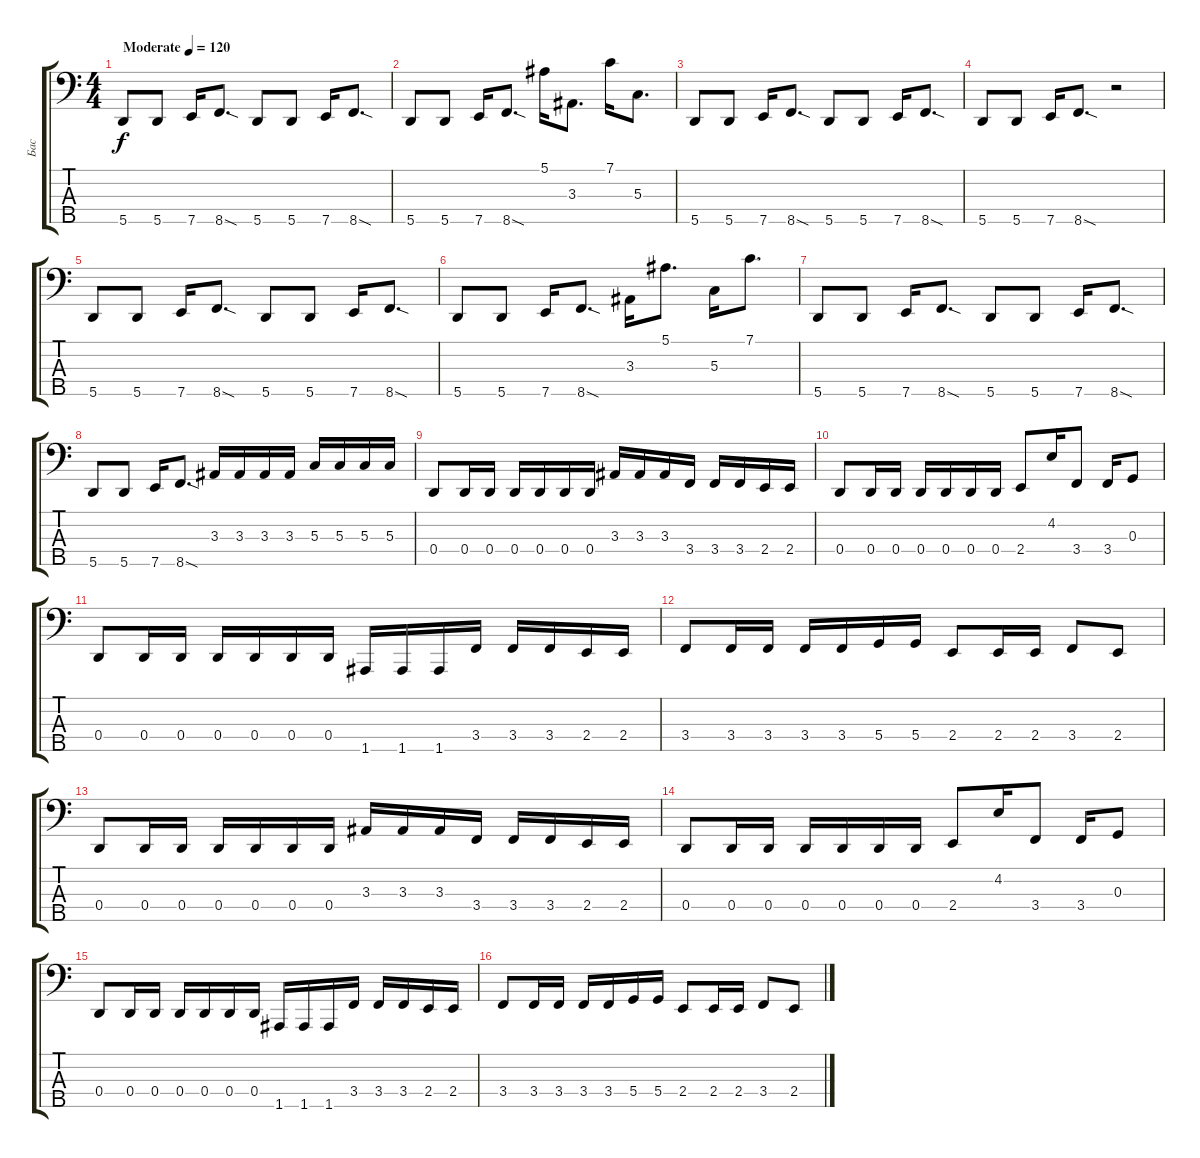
\track ("Бас" "Бас") {instrument electricbassfinger}
\staff {score tabs}
\tuning (F2 C2 G1 D1 A0) {hide}
\ts (4 4)
\tempo (120 "Moderate")
\clef f4
\ks c
5.5.8{dy f instrument electricbassfinger} 5.5.8 7.5.16 8.5{sod}.8{d} 5.5.8 5.5.8 7.5.16 8.5{sod}.8{d} |
5.5.8 5.5.8 7.5.16 8.5{sod}.8{d} 5.1.16 3.3.8{d} 7.1.16 5.3.8{d} |
5.5.8 5.5.8 7.5.16 8.5{sod}.8{d} 5.5.8 5.5.8 7.5.16 8.5{sod}.8{d} |
5.5.8 5.5.8 7.5.16 8.5{sod}.8{d} r.2 |
5.5.8 5.5.8 7.5.16 8.5{sod}.8{d} 5.5.8 5.5.8 7.5.16 8.5{sod}.8{d} |
5.5.8 5.5.8 7.5.16 8.5{sod}.8{d} 3.3.16 5.1.8{d} 5.3.16 7.1.8{d} |
5.5.8 5.5.8 7.5.16 8.5{sod}.8{d} 5.5.8 5.5.8 7.5.16 8.5{sod}.8{d} |
5.5.8 5.5.8 7.5.16 8.5{sod}.8{d} 3.3.16 3.3.16 3.3.16 3.3.16 5.3.16 5.3.16 5.3.16 5.3.16 |
0.4.8 0.4.16 0.4.16 0.4.16 0.4.16 0.4.16 0.4.16 3.3.16 3.3.16 3.3.16 3.4.16 3.4.16 3.4.16 2.4.16 2.4.16 |
0.4.8 0.4.16 0.4.16 0.4.16 0.4.16 0.4.16 0.4.16 2.4.8 4.2.16 3.4.8 3.4.16 0.3.8 |
0.4.8 0.4.16 0.4.16 0.4.16 0.4.16 0.4.16 0.4.16 1.5.16 1.5.16 1.5.16 3.4.16 3.4.16 3.4.16 2.4.16 2.4.16 |
3.4.8 3.4.16 3.4.16 3.4.16 3.4.16 5.4.16 5.4.16 2.4.8 2.4.16 2.4.16 3.4.8 2.4.8 |
0.4.8 0.4.16 0.4.16 0.4.16 0.4.16 0.4.16 0.4.16 3.3.16 3.3.16 3.3.16 3.4.16 3.4.16 3.4.16 2.4.16 2.4.16 |
0.4.8 0.4.16 0.4.16 0.4.16 0.4.16 0.4.16 0.4.16 2.4.8 4.2.16 3.4.8 3.4.16 0.3.8 |
0.4.8 0.4.16 0.4.16 0.4.16 0.4.16 0.4.16 0.4.16 1.5.16 1.5.16 1.5.16 3.4.16 3.4.16 3.4.16 2.4.16 2.4.16 |
3.4.8 3.4.16 3.4.16 3.4.16 3.4.16 5.4.16 5.4.16 2.4.8 2.4.16 2.4.16 3.4.8 2.4.8
